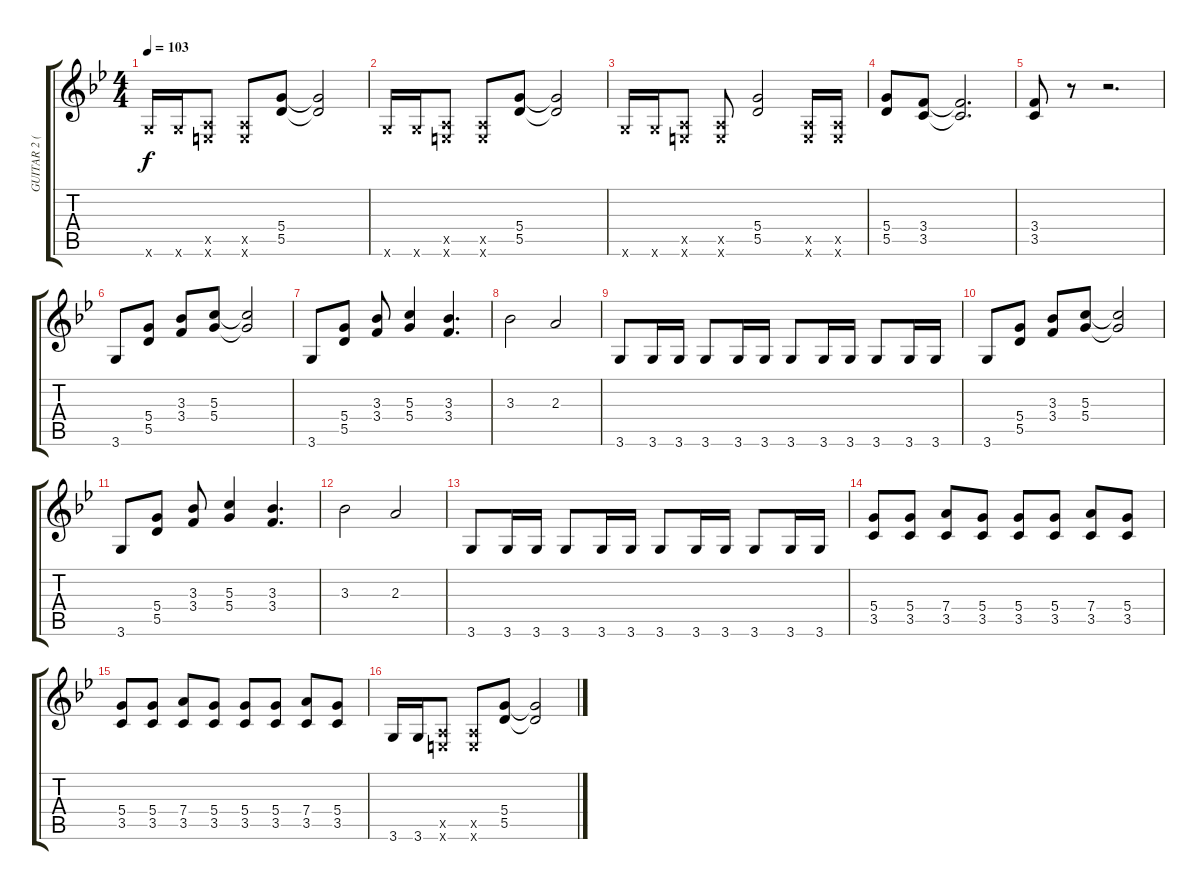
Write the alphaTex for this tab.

\track ("GUITAR 2 (RHYTHM)" "GUITAR 2 (") {instrument distortionguitar}
\staff {score tabs}
\tuning (E4 B3 G3 D3 A2 E2) {hide}
\ts (4 4)
\tempo 103
\clef g2
\ks bb
3.6{x}.16{dy f} 3.6{x}.16 (0.5{x} 0.6{x}).8 (0.5{x} 0.6{x}).8 (5.4 5.5).8 (5.4{t} 5.5{t}).2 |
3.6{x}.16 3.6{x}.16 (0.5{x} 0.6{x}).8 (0.5{x} 0.6{x}).8 (5.4 5.5).8 (5.4{t} 5.5{t}).2 |
3.6{x}.16 3.6{x}.16 (0.5{x} 0.6{x}).8 (0.5{x} 0.6{x}).8 (5.4 5.5).2 (0.5{x} 0.6{x}).16 (0.5{x} 0.6{x}).16 |
(5.4 5.5).8 (3.4 3.5).8 (3.4{t} 3.5{t}).2{d} |
(3.4 3.5).8 r.8 r.2{d} |
3.6.8 (5.4 5.5).8 (3.3 3.4).8 (5.3 5.4).8 (5.3{t} 5.4{t}).2 |
3.6.8 (5.4 5.5).8 (3.3 3.4).8 (5.3 5.4).4 (3.3 3.4).4{d} |
3.3.2 2.3.2 |
3.6.8 3.6.16 3.6.16 3.6.8 3.6.16 3.6.16 3.6.8 3.6.16 3.6.16 3.6.8 3.6.16 3.6.16 |
3.6.8 (5.4 5.5).8 (3.3 3.4).8 (5.3 5.4).8 (5.3{t} 5.4{t}).2 |
3.6.8 (5.4 5.5).8 (3.3 3.4).8 (5.3 5.4).4 (3.3 3.4).4{d} |
3.3.2 2.3.2 |
3.6.8 3.6.16 3.6.16 3.6.8 3.6.16 3.6.16 3.6.8 3.6.16 3.6.16 3.6.8 3.6.16 3.6.16 |
(5.4 3.5).8 (5.4 3.5).8 (7.4 3.5).8 (5.4 3.5).8 (5.4 3.5).8 (5.4 3.5).8 (7.4 3.5).8 (5.4 3.5).8 |
(5.4 3.5).8 (5.4 3.5).8 (7.4 3.5).8 (5.4 3.5).8 (5.4 3.5).8 (5.4 3.5).8 (7.4 3.5).8 (5.4 3.5).8 |
3.6.16 3.6.16 (0.5{x} 0.6{x}).8 (0.5{x} 0.6{x}).8 (5.4 5.5).8 (5.4{t} 5.5{t}).2
